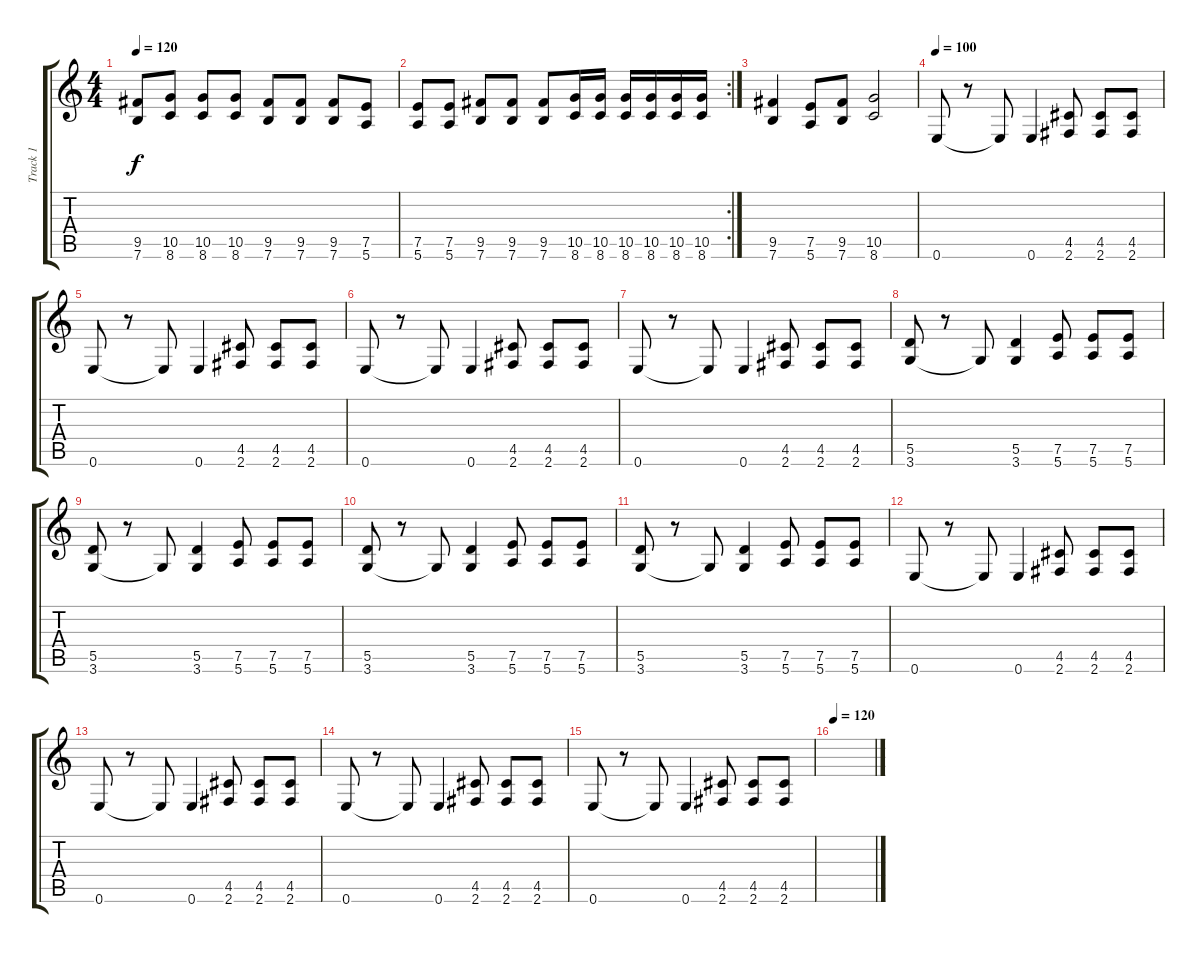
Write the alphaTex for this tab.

\track ("Track 1" "Track 1") {instrument distortionguitar}
\staff {score tabs}
\tuning (E4 B3 G3 D3 A2 E2) {hide}
\ts (4 4)
\tempo 120
\clef g2
\ks c
(9.5 7.6).8{dy f} (10.5 8.6).8 (10.5 8.6).8 (10.5 8.6).8 (9.5 7.6).8 (9.5 7.6).8 (9.5 7.6).8 (7.5 5.6).8 |
\rc 2
(7.5 5.6).8 (7.5 5.6).8 (9.5 7.6).8 (9.5 7.6).8 (9.5 7.6).8 (10.5 8.6).16 (10.5 8.6).16 (10.5 8.6).16 (10.5 8.6).16 (10.5 8.6).16 (10.5 8.6).16 |
(9.5 7.6).4 (7.5 5.6).8 (9.5 7.6).8 (10.5 8.6).2 |
\tempo 100
0.6.8 r.8 0.6{t}.8 0.6.4 (4.5 2.6).8 (4.5 2.6).8 (4.5 2.6).8 |
0.6.8 r.8 0.6{t}.8 0.6.4 (4.5 2.6).8 (4.5 2.6).8 (4.5 2.6).8 |
0.6.8 r.8 0.6{t}.8 0.6.4 (4.5 2.6).8 (4.5 2.6).8 (4.5 2.6).8 |
0.6.8 r.8 0.6{t}.8 0.6.4 (4.5 2.6).8 (4.5 2.6).8 (4.5 2.6).8 |
(5.5 3.6).8 r.8 3.6{t}.8 (5.5 3.6).4 (7.5 5.6).8 (7.5 5.6).8 (7.5 5.6).8 |
(5.5 3.6).8 r.8 3.6{t}.8 (5.5 3.6).4 (7.5 5.6).8 (7.5 5.6).8 (7.5 5.6).8 |
(5.5 3.6).8 r.8 3.6{t}.8 (5.5 3.6).4 (7.5 5.6).8 (7.5 5.6).8 (7.5 5.6).8 |
(5.5 3.6).8 r.8 3.6{t}.8 (5.5 3.6).4 (7.5 5.6).8 (7.5 5.6).8 (7.5 5.6).8 |
0.6.8 r.8 0.6{t}.8 0.6.4 (4.5 2.6).8 (4.5 2.6).8 (4.5 2.6).8 |
0.6.8 r.8 0.6{t}.8 0.6.4 (4.5 2.6).8 (4.5 2.6).8 (4.5 2.6).8 |
0.6.8 r.8 0.6{t}.8 0.6.4 (4.5 2.6).8 (4.5 2.6).8 (4.5 2.6).8 |
0.6.8 r.8 0.6{t}.8 0.6.4 (4.5 2.6).8 (4.5 2.6).8 (4.5 2.6).8 |
\tempo 120
